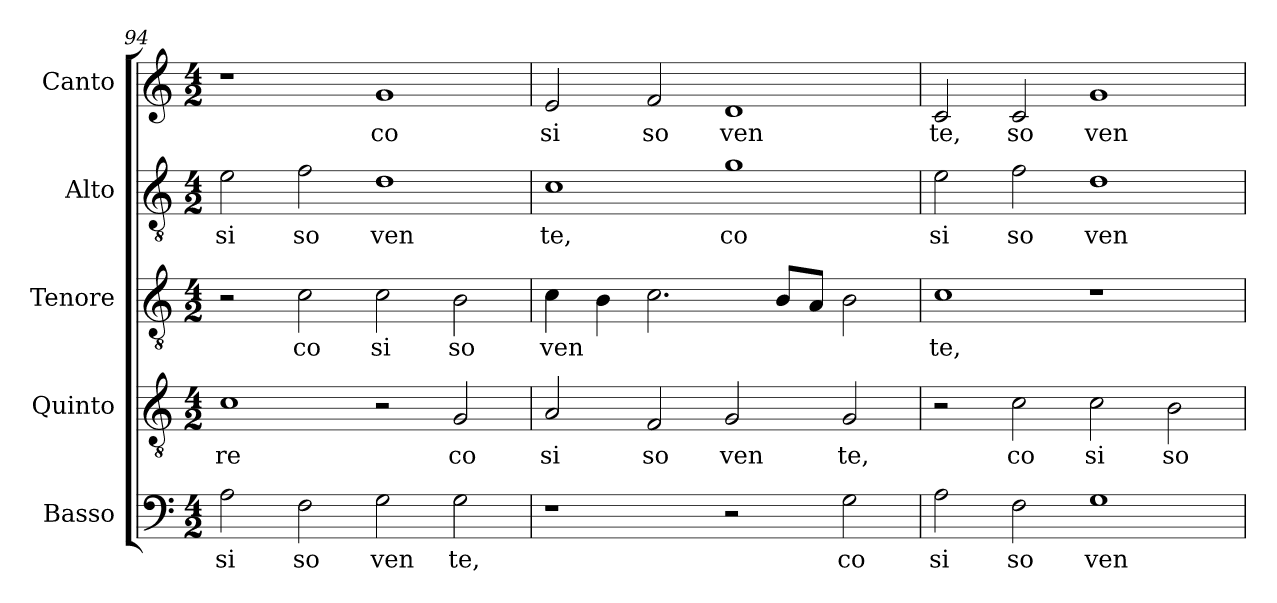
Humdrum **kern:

**kern	**text	**kern	**text	**kern	**text	**kern	**text	**kern	**text
*part5	*part5	*part4	*part4	*part3	*part3	*part2	*part2	*part1	*part1
*staff5	*staff5	*staff4	*staff4	*staff3	*staff3	*staff2	*staff2	*staff1	*staff1
*I"Basso	*	*I"Quinto	*	*I"Tenore	*	*I"Alto	*	*I"Canto	*
*I'Basso	*	*I'Quinto	*	*I'Tenore	*	*I'Alto	*	*I'Canto	*
*clefF4	*	*clefGv2	*	*clefGv2	*	*clefGv2	*	*clefG2	*
*	*	*	*	*k[]	*	*	*	*	*
*	*	*	*	*C:	*	*	*	*	*
*M4/2	*	*M4/2	*	*M4/2	*	*M4/2	*	*M4/2	*
=94	=94	=94	=94	=94	=94	=94	=94	=94	=94
!	!LO:LY:b:cj	!	!LO:LY:b:cj	!	!	!	!LO:LY:b:cj	!	!
2A\	si	1c	re	2r	.	2e\	si	1r	.
!	!LO:LY:b:cj	!	!	!	!LO:LY:b:cj	!	!LO:LY:b:cj	!	!
2F\	so	.	.	2c\	co	2f\	so	.	.
!	!LO:LY:b:cj	!	!	!	!LO:LY:b:cj	!	!LO:LY:b:cj	!	!LO:LY:b:cj
2G\	ven	2r	.	2c\	si	1d	ven	1g	co
!	!LO:LY:b:cj	!	!LO:LY:b:cj	!	!LO:LY:b:cj	!	!	!	!
2G\	te,	2G/	co	2B\	so	.	.	.	.
=95	=95	=95	=95	=95	=95	=95	=95	=95	=95
!	!	!	!LO:LY:b:cj	!	!LO:LY:b	!	!LO:LY:b:cj	!	!LO:LY:b:cj
1r	.	2A/	si	4c\	ven	1c	te,	2e/	si
.	.	.	.	4B\	.	.	.	.	.
!	!	!	!LO:LY:b:cj	!	!	!	!	!	!LO:LY:b:cj
.	.	2F/	so	2.c\	.	.	.	2f/	so
!	!	!	!LO:LY:b:cj	!	!	!	!LO:LY:b:cj	!	!LO:LY:b:cj
2r	.	2G/	ven	.	.	1g	co	1d	ven
.	.	.	.	8B/L	.	.	.	.	.
.	.	.	.	8A/J	.	.	.	.	.
!	!LO:LY:b:cj	!	!LO:LY:b:cj	!	!	!	!	!	!
2G\	co	2G/	te,	2B\	.	.	.	.	.
=96	=96	=96	=96	=96	=96	=96	=96	=96	=96
!	!LO:LY:b:cj	!	!	!	!LO:LY:b:cj	!	!LO:LY:b:cj	!	!LO:LY:b:cj
2A\	si	2r	.	1c	te,	2e\	si	2c/	te,
!	!LO:LY:b:cj	!	!LO:LY:b:cj	!	!	!	!LO:LY:b:cj	!	!LO:LY:b:cj
2F\	so	2c\	co	.	.	2f\	so	2c/	so
!	!LO:LY:b:cj	!	!LO:LY:b:cj	!	!	!	!LO:LY:b:cj	!	!LO:LY:b:cj
1G	ven	2c\	si	1r	.	1d	ven	1g	ven
!	!	!	!LO:LY:b:cj	!	!	!	!	!	!
.	.	2B\	so	.	.	.	.	.	.
=	=	=	=	=	=	=	=	=	=
*-	*-	*-	*-	*-	*-	*-	*-	*-	*-
